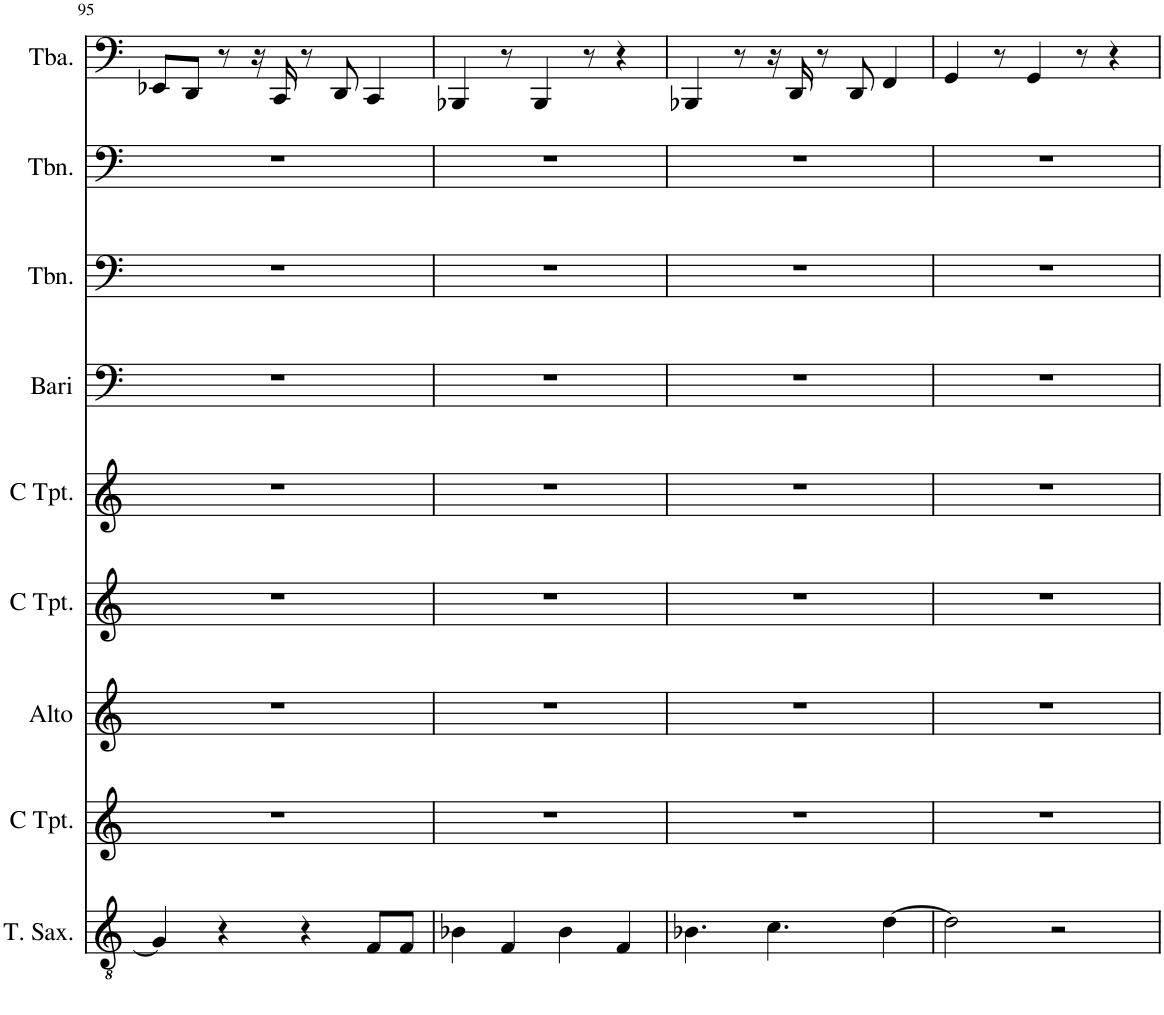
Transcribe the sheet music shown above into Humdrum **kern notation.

**kern	**kern	**kern	**kern	**kern	**kern	**kern	**kern	**kern
*part9	*part8	*part7	*part6	*part5	*part4	*part3	*part2	*part1
*staff9	*staff8	*staff7	*staff6	*staff5	*staff4	*staff3	*staff2	*staff1
*I"Tenor Saxophone	*I"C Trumpet	*I"Alto Sax	*I"C Trumpet	*I"C Trumpet	*I"Baritone Sax	*I"Trombone	*I"Trombone	*I"Tuba
*I'T. Sax.	*I'C Tpt.	*I'Alto	*I'C Tpt.	*I'C Tpt.	*I'Bari	*I'Tbn.	*I'Tbn.	*I'Tba.
!!LO:PB:g=z
*clefGv2	*clefG2	*clefG2	*clefG2	*clefG2	*clefF4	*clefF4	*clefF4	*clefF4
*Trd8c14	*	*	*	*	*	*	*	*
*k[]	*k[]	*k[]	*k[]	*k[]	*k[]	*k[]	*k[]	*k[]
*M4/4	*M4/4	*M4/4	*M4/4	*M4/4	*M4/4	*M4/4	*M4/4	*M4/4
=95	=95	=95	=95	=95	=95	=95	=95	=95
4G/]	1r	1r	1r	1r	1r	1r	1r	8EE-X/L
.	.	.	.	.	.	.	.	8DD/J
4r	.	.	.	.	.	.	.	8r
.	.	.	.	.	.	.	.	16r
.	.	.	.	.	.	.	.	16CC/
4r	.	.	.	.	.	.	.	8r
.	.	.	.	.	.	.	.	8DD/
8F/L	.	.	.	.	.	.	.	4CC/
8F/J	.	.	.	.	.	.	.	.
=96	=96	=96	=96	=96	=96	=96	=96	=96
4B-X\	1r	1r	1r	1r	1r	1r	1r	4BBB-X/
4F/	.	.	.	.	.	.	.	8r
.	.	.	.	.	.	.	.	4BBB-/
4B-\	.	.	.	.	.	.	.	.
.	.	.	.	.	.	.	.	8r
4F/	.	.	.	.	.	.	.	4r
=97	=97	=97	=97	=97	=97	=97	=97	=97
4.B-X\	1r	1r	1r	1r	1r	1r	1r	4BBB-X/
.	.	.	.	.	.	.	.	8r
4.c\	.	.	.	.	.	.	.	16r
.	.	.	.	.	.	.	.	16DD/
.	.	.	.	.	.	.	.	8r
.	.	.	.	.	.	.	.	8DD/
[4d\	.	.	.	.	.	.	.	4FF/
=98	=98	=98	=98	=98	=98	=98	=98	=98
2d\]	1r	1r	1r	1r	1r	1r	1r	4GG/
.	.	.	.	.	.	.	.	8r
.	.	.	.	.	.	.	.	4GG/
2r	.	.	.	.	.	.	.	.
.	.	.	.	.	.	.	.	8r
.	.	.	.	.	.	.	.	4r
=	=	=	=	=	=	=	=	=
*-	*-	*-	*-	*-	*-	*-	*-	*-
